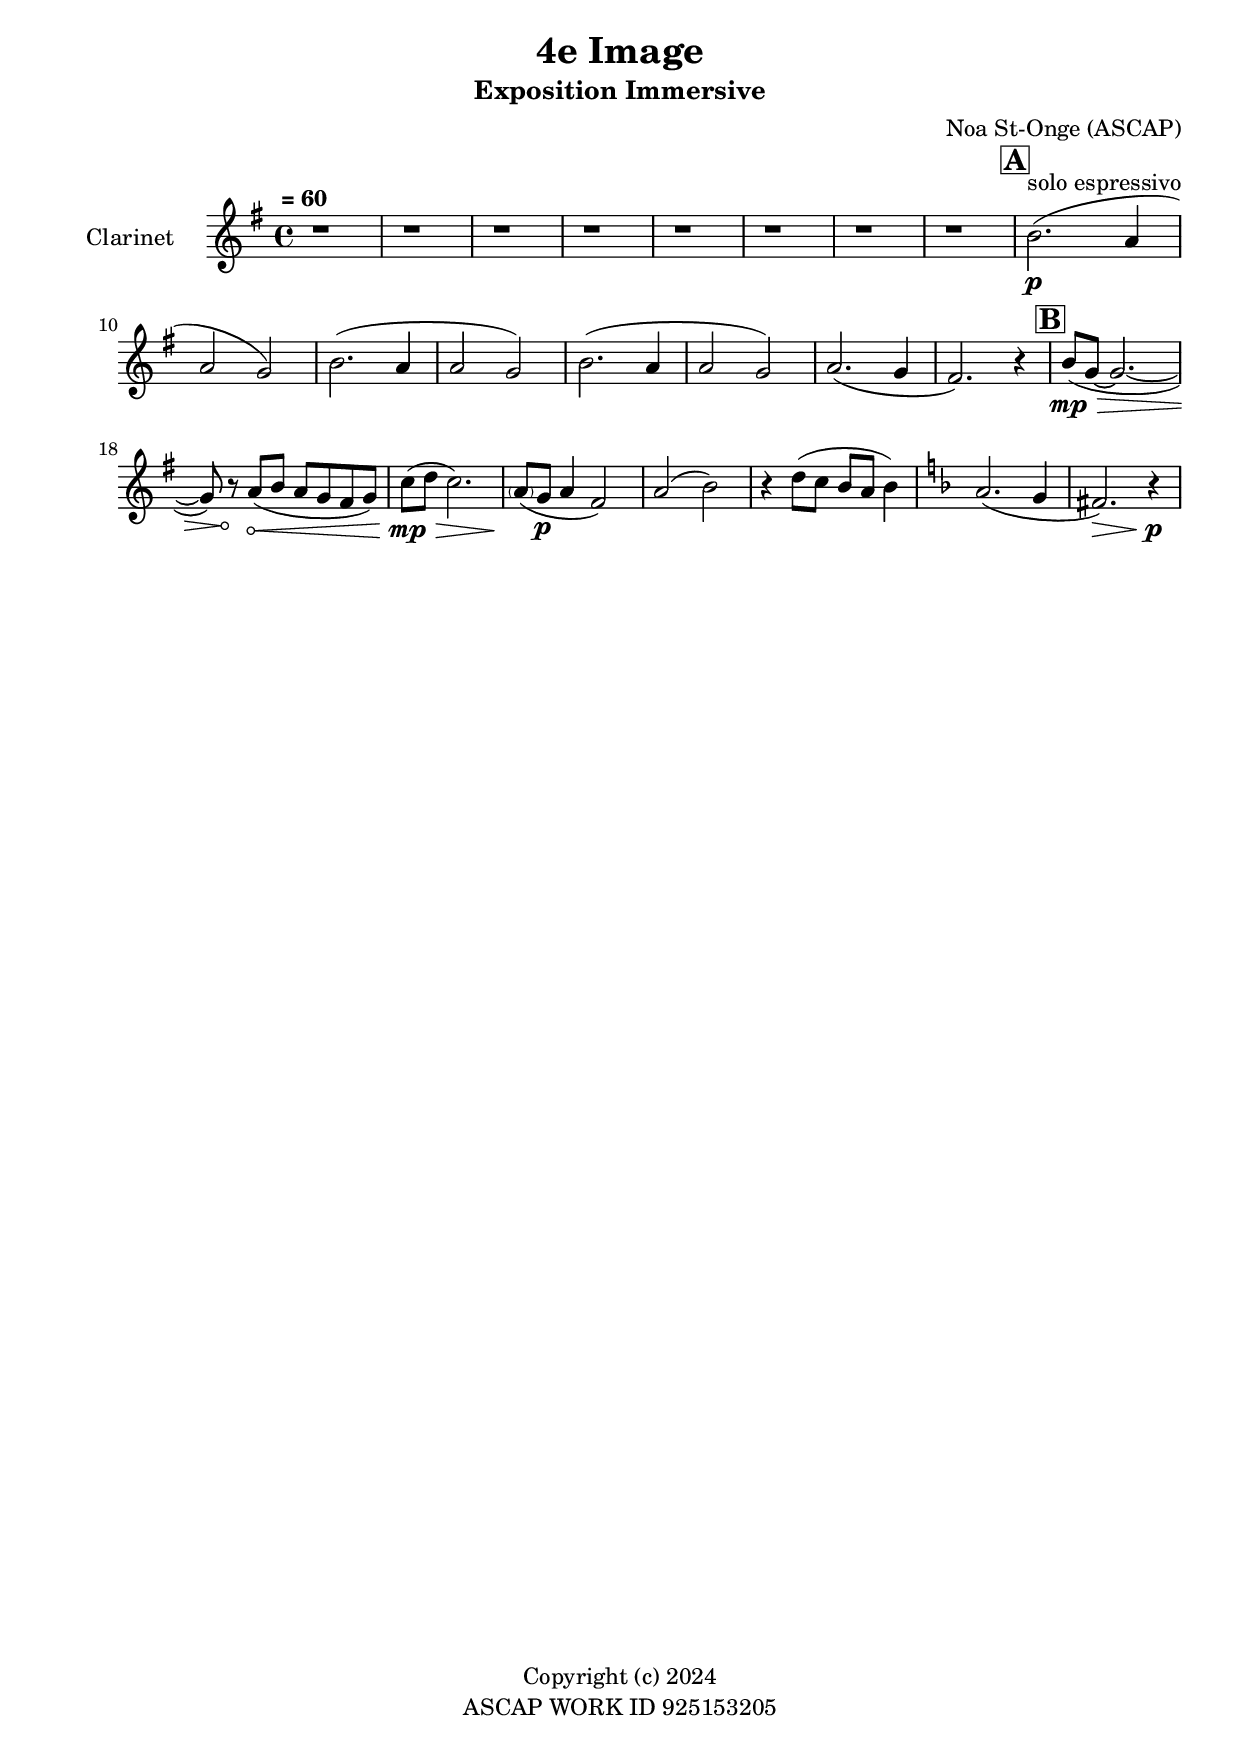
clarinet = \relative c'' {
  \time 4/4
  \tempo " = 60"
  \key f \major

  \set Score.rehearsalMarkFormatter = #format-mark-box-alphabet

  \repeat unfold 8 {r1}
  \mark \default
  a2.\p^"solo espressivo"( g4 g2 f2)
  a2.( g4 g2 f2)
  a2.( g4 g2 f2)
  g2.( f4 e2.) r4

  \mark \default
  \override Hairpin.circled-tip = ##t
  a8(\mp\> f8 ~ f2. ~ f8) r8\!
  g8(\< a g f e f)

  \override Hairpin.circled-tip = ##f
  bes(\!\mp\> c bes2.)
  \parenthesize g8(\! f8\p g4 e2)

  g2( a2) r4 c8( bes a g a4)

  \key ees \major

  g2.( f4 e2.\>) r4\p
}

clarinetPart = \new Staff \with {
  instrumentName = "Clarinet"
  shortInstrumentName = "Cl."
  midiInstrument = "clarinet"
} \clarinet

clarinetBookPart = \new Staff \with {
  instrumentName = "Clarinet"
  shortInstrumentName = ""
  midiInstrument = "clarinet"
} \clarinet

\book {
  \bookOutputName "Clarinet"
  \header {
  title = "4e Image"
  subtitle = "Exposition Immersive"
  composer = "Noa St-Onge (ASCAP)"
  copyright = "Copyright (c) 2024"
  % Remove default LilyPond tagline
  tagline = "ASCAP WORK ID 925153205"
}
  \score {
    <<
      \transpose bes, c \clarinetBookPart
    >>
    \layout {
      indent = 25
      short-indent = 10
    }

    \midi {
      \tempo 4=60
    }
  }
}